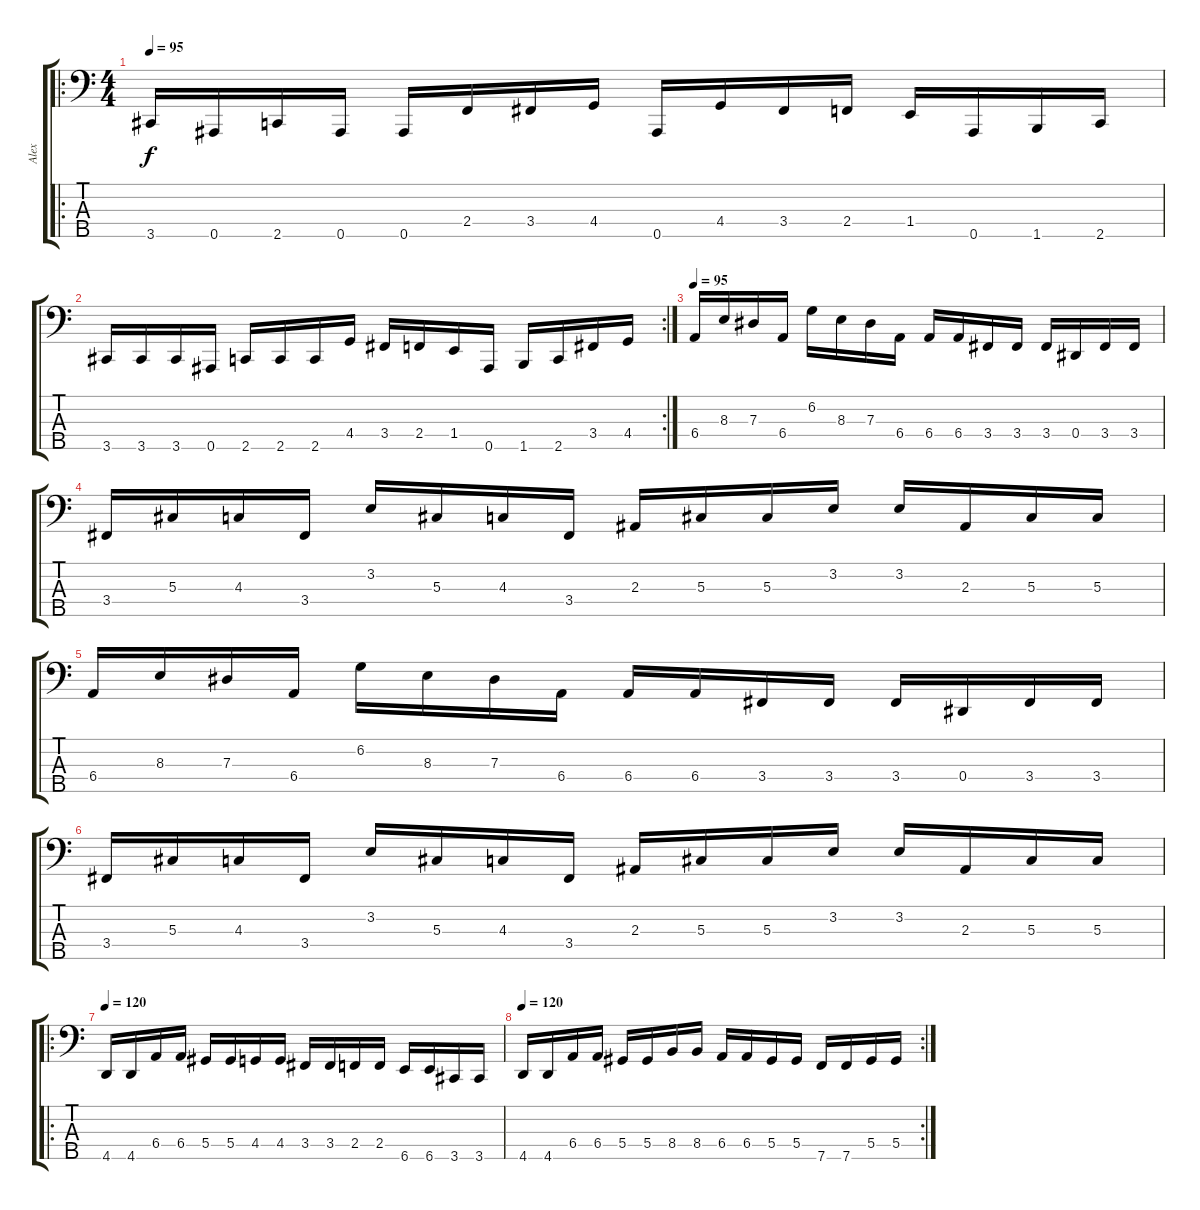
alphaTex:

\track ("Alex" "Alex") {instrument electricbassfinger}
\staff {score tabs}
\tuning (Gb2 Db2 Ab1 Eb1 Bb0) {hide}
\ro
\ts (4 4)
\tempo 95
\clef f4
\ks c
3.5.16{dy f} 0.5.16 2.5.16 0.5.16 0.5.16 2.4.16 3.4.16 4.4.16 0.5.16 4.4.16 3.4.16 2.4.16 1.4.16 0.5.16 1.5.16 2.5.16 |
\rc 2
3.5.16 3.5.16 3.5.16 0.5.16 2.5.16 2.5.16 2.5.16 4.4.16 3.4.16 2.4.16 1.4.16 0.5.16 1.5.16 2.5.16 3.4.16 4.4.16 |
\tempo 95
6.4.16 8.3.16 7.3.16 6.4.16 6.2.16 8.3.16 7.3.16 6.4.16 6.4.16 6.4.16 3.4.16 3.4.16 3.4.16 0.4.16 3.4.16 3.4.16 |
3.4.16 5.3.16 4.3.16 3.4.16 3.2.16 5.3.16 4.3.16 3.4.16 2.3.16 5.3.16 5.3.16 3.2.16 3.2.16 2.3.16 5.3.16 5.3.16 |
6.4.16 8.3.16 7.3.16 6.4.16 6.2.16 8.3.16 7.3.16 6.4.16 6.4.16 6.4.16 3.4.16 3.4.16 3.4.16 0.4.16 3.4.16 3.4.16 |
3.4.16 5.3.16 4.3.16 3.4.16 3.2.16 5.3.16 4.3.16 3.4.16 2.3.16 5.3.16 5.3.16 3.2.16 3.2.16 2.3.16 5.3.16 5.3.16 |
\ro
\tempo 120
4.5.16 4.5.16 6.4.16 6.4.16 5.4.16 5.4.16 4.4.16 4.4.16 3.4.16 3.4.16 2.4.16 2.4.16 6.5.16 6.5.16 3.5.16 3.5.16 |
\rc 2
\tempo 120
4.5.16 4.5.16 6.4.16 6.4.16 5.4.16 5.4.16 8.4.16 8.4.16 6.4.16 6.4.16 5.4.16 5.4.16 7.5.16 7.5.16 5.4.16 5.4.16
